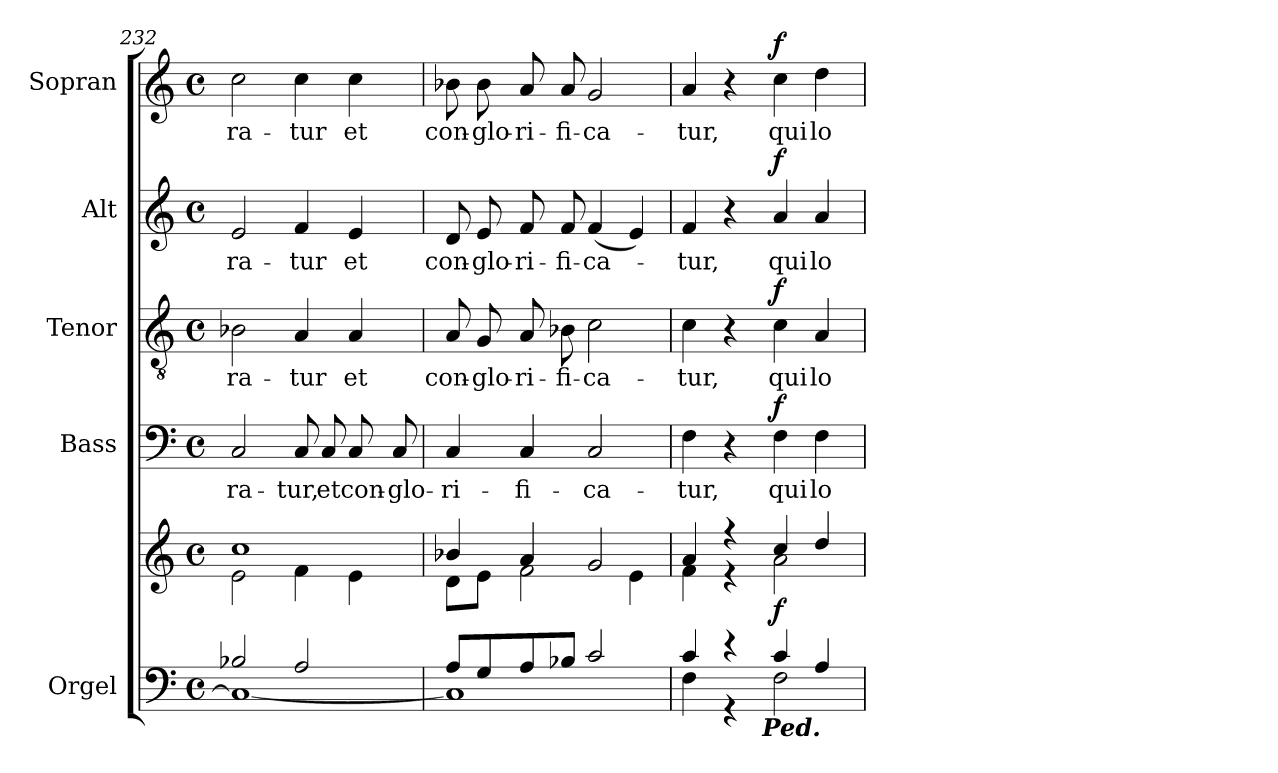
**kern	**kern	**dynam	**kern	**text	**dynam	**kern	**text	**dynam	**kern	**text	**dynam	**kern	**text	**dynam
*part5	*part5	*part5	*part4	*part4	*part4	*part3	*part3	*part3	*part2	*part2	*part2	*part1	*part1	*part1
*staff6	*staff5	*staff5/6	*staff4	*staff4	*staff4	*staff3	*staff3	*staff3	*staff2	*staff2	*staff2	*staff1	*staff1	*staff1
*I"Orgel	*	*	*I"Bass	*	*	*I"Tenor	*	*	*I"Alt	*	*	*I"Sopran	*	*
*I'Org.	*	*	*I'B.	*	*	*I'T.	*	*	*I'A.	*	*	*I'S.	*	*
*clefF4	*clefG2	*	*clefF4	*	*	*clefGv2	*	*	*clefG2	*	*	*clefG2	*	*
*k[]	*k[]	*	*k[]	*	*	*k[]	*	*	*k[]	*	*	*k[]	*	*
*C:	*C:	*	*C:	*	*	*C:	*	*	*C:	*	*	*C:	*	*
*M4/4	*M4/4	*	*M4/4	*	*	*M4/4	*	*	*M4/4	*	*	*M4/4	*	*
*met(c)	*met(c)	*	*met(c)	*	*	*met(c)	*	*	*met(c)	*	*	*met(c)	*	*
=232	=232	=232	=232	=232	=232	=232	=232	=232	=232	=232	=232	=232	=232	=232
*^	*^	*	*	*	*	*	*	*	*	*	*	*	*	*
!	!	!	!	!	!	!LO:LY:b	!	!	!LO:LY:b	!	!	!LO:LY:b	!	!	!LO:LY:b	!
2B-X/	1C_	1cc	2e\	.	2C/	-ra-	.	2B-X\	-ra-	.	2e/	-ra-	.	2cc\	-ra-	.
!	!	!	!	!	!	!LO:LY:b	!	!	!LO:LY:b	!	!	!LO:LY:b	!	!	!LO:LY:b	!
2A/	.	.	4f\	.	8C/	-tur,	.	4A/	-tur	.	4f/	-tur	.	4cc\	-tur	.
!	!	!	!	!	!	!LO:LY:b	!	!	!	!	!	!	!	!	!	!
.	.	.	.	.	8C/	et	.	.	.	.	.	.	.	.	.	.
!	!	!	!	!	!	!LO:LY:b	!	!	!LO:LY:b	!	!	!LO:LY:b	!	!	!LO:LY:b	!
.	.	.	4e\	.	8C/	con-	.	4A/	et	.	4e/	et	.	4cc\	et	.
!	!	!	!	!	!	!LO:LY:b	!	!	!	!	!	!	!	!	!	!
.	.	.	.	.	8C/	-glo-	.	.	.	.	.	.	.	.	.	.
!!LO:LB:g=z
=233	=233	=233	=233	=233	=233	=233	=233	=233	=233	=233	=233	=233	=233	=233	=233	=233
!	!	!	!	!	!	!LO:LY:b	!	!	!LO:LY:b	!	!	!LO:LY:b	!	!	!LO:LY:b	!
8A/L	1C]	4b-X/	8d\L	.	4C/	-ri-	.	8A/	con-	.	8d/	con-	.	8b-X\	con-	.
!	!	!	!	!	!	!	!	!	!LO:LY:b	!	!	!LO:LY:b	!	!	!LO:LY:b	!
8G/	.	.	8e\J	.	.	.	.	8G/	-glo-	.	8e/	-glo-	.	8b-\	-glo-	.
!	!	!	!	!	!	!LO:LY:b	!	!	!LO:LY:b	!	!	!LO:LY:b	!	!	!LO:LY:b	!
8A/	.	4a/	2f\	.	4C/	-fi-	.	8A/	-ri-	.	8f/	-ri-	.	8a/	-ri-	.
!	!	!	!	!	!	!	!	!	!LO:LY:b	!	!	!LO:LY:b	!	!	!LO:LY:b	!
8B-X/J	.	.	.	.	.	.	.	8B-X\	-fi-	.	8f/	-fi-	.	8a/	-fi-	.
!	!	!	!	!	!	!LO:LY:b	!	!	!LO:LY:b	!	!	!LO:LY:b	!	!	!LO:LY:b	!
2c/	.	2g/	.	.	2C/	-ca-	.	2c\	-ca-	.	(<4f/	-ca-	.	2g/	-ca-	.
.	.	.	4e\	.	.	.	.	.	.	.	4e/)	.	.	.	.	.
=234	=234	=234	=234	=234	=234	=234	=234	=234	=234	=234	=234	=234	=234	=234	=234	=234
!	!	!	!	!	!	!LO:LY:b	!	!	!LO:LY:b	!	!	!LO:LY:b	!	!	!LO:LY:b	!
*	*^	*	*	*	*	*	*	*	*	*	*	*	*	*	*	*
4c/	4F\	4...ryy	4a/	4f\	.	4F\	-tur,	.	4c\	-tur,	.	4f/	-tur,	.	4a/	-tur,	.
4r	4r	.	4r	4r	.	4r	.	.	4r	.	.	4r	.	.	4r	.	.
!	!	!LO:TX:b:Bi:t=Ped.	!	!	!	!	!	!	!	!	!	!	!	!	!	!	!
.	.	2ryy	.	.	.	.	.	.	.	.	.	.	.	.	.	.	.
!	!	!	!	!	!LO:DY:b	!	!LO:LY:b	!LO:DY:a	!	!LO:LY:b	!LO:DY:a	!	!LO:LY:b	!LO:DY:a	!	!LO:LY:b	!LO:DY:a
4c/	2F\	.	4cc/	2a\	f	4F\	qui	f	4c\	qui	f	4a/	qui	f	4cc\	qui	f
!	!	!	!	!	!	!	!LO:LY:b	!	!	!LO:LY:b	!	!	!LO:LY:b	!	!	!LO:LY:b	!
4A/	.	.	4dd/	.	.	4F\	lo-	.	4A/	lo-	.	4a/	lo-	.	4dd\	lo-	.
.	.	32ryy	.	.	.	.	.	.	.	.	.	.	.	.	.	.	.
*v	*v	*v	*	*	*	*	*	*	*	*	*	*	*	*	*	*	*
*	*v	*v	*	*	*	*	*	*	*	*	*	*	*	*	*
=	=	=	=	=	=	=	=	=	=	=	=	=	=	=
*-	*-	*-	*-	*-	*-	*-	*-	*-	*-	*-	*-	*-	*-	*-
